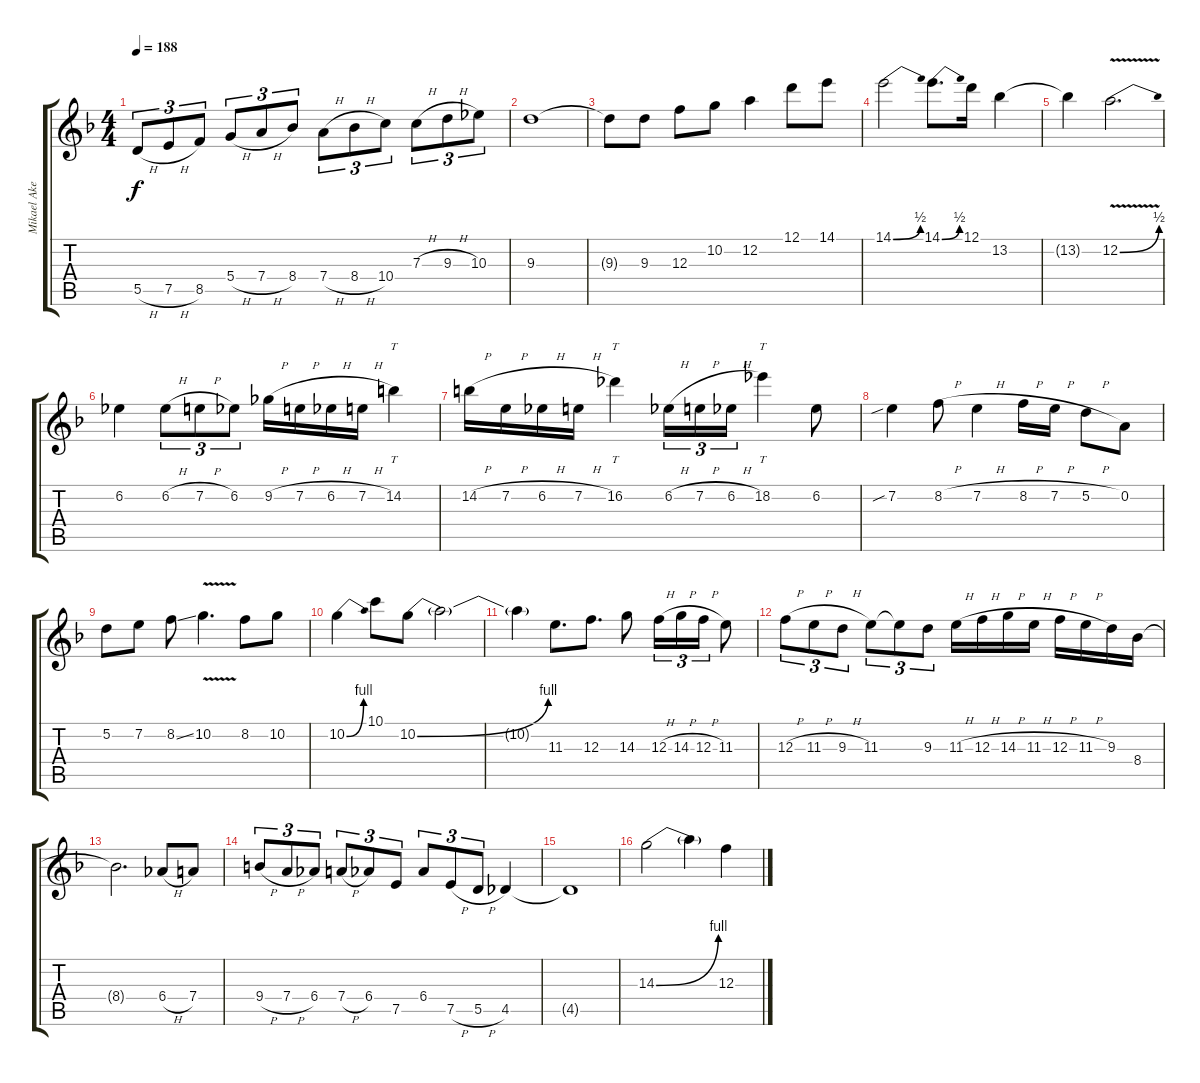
\track ("Mikael Akerfeldt" "Mikael Ake") {mute instrument distortionguitar}
\staff {score tabs}
\tuning (D4 A3 F3 D3 A2 D2) {hide}
\ts (4 4)
\tempo 188
\clef g2
\ks f
5.5{h}.8{tu (3 2) dy f volume 16} 7.5{h}.8{tu (3 2)} 8.5.8{tu (3 2)} 5.4{h}.8{tu (3 2)} 7.4{h}.8{tu (3 2)} 8.4.8{tu (3 2)} 7.4{h}.8{tu (3 2)} 8.4{h}.8{tu (3 2)} 10.4.8{tu (3 2)} 7.3{h}.8{tu (3 2)} 9.3{h}.8{tu (3 2)} 10.3.8{tu (3 2)} |
9.3.1 |
9.3{t}.8 9.3.8 12.3.8 10.2.8 12.2.4 12.1.8 14.1.8 |
14.1{be (bend 0 0 60 2)}.2 14.1{be (bend 0 0 60 2)}.8{d} 12.1.16 13.2.4 |
13.2{t}.4 12.2{be (bend 0 0 60 2) v}.2{d} |
6.2.4 6.2{h}.8{tu (3 2)} 7.2{h}.8{tu (3 2)} 6.2.8{tu (3 2)} 9.2{h}.16 7.2{h}.16 6.2{h}.16 7.2{h}.16 14.2.4{tt} |
14.2{h}.16 7.2{h}.16 6.2{h}.16 7.2{h}.16 16.2.4{tt} 6.2{h}.16{tu (3 2)} 7.2{h}.16{tu (3 2)} 6.2{h}.16{tu (3 2)} 18.2.4{tt} 6.2.8 |
7.2{sib}.4 8.2{h}.8 7.2{h}.4 8.2{h}.16 7.2{h}.16 5.2{h}.8 0.2.8 |
5.2.8 7.2.8 8.2{ss}.8 10.2{v}.4{d} 8.2.8 10.2.8 |
10.2{be (bend 0 0 60 4)}.4 10.1.8 10.2{be (bend 0 0 60 4)}.8 10.2{t}.2 |
10.2{t}.4 11.3.8{d} 12.3.8{d} 14.3.8 12.3{h}.16{tu (3 2)} 14.3{h}.16{tu (3 2)} 12.3{h}.16{tu (3 2)} 11.3.8 |
12.3{h}.8{tu (3 2)} 11.3{h}.8{tu (3 2)} 9.3{h}.8{tu (3 2)} 11.3.8{tu (3 2)} 11.3{t}.8{tu (3 2)} 9.3.8{tu (3 2)} 11.3{h}.16 12.3{h}.16 14.3{h}.16 11.3{h}.16 12.3{h}.16 11.3{h}.16 9.3.16 8.4.16 |
8.4{t}.2{d} 6.4{h}.8 7.4.8 |
9.4{h}.8{tu (3 2)} 7.4{h}.8{tu (3 2)} 6.4.8{tu (3 2)} 7.4{h}.8{tu (3 2)} 6.4.8{tu (3 2)} 7.5.8{tu (3 2)} 6.4.8{tu (3 2)} 7.5{h}.8{tu (3 2)} 5.5{h}.8{tu (3 2)} 4.5.4 |
4.5{t}.1 |
14.3{be (bend 0 0 60 4)}.2 14.3{t}.4 12.3.4
